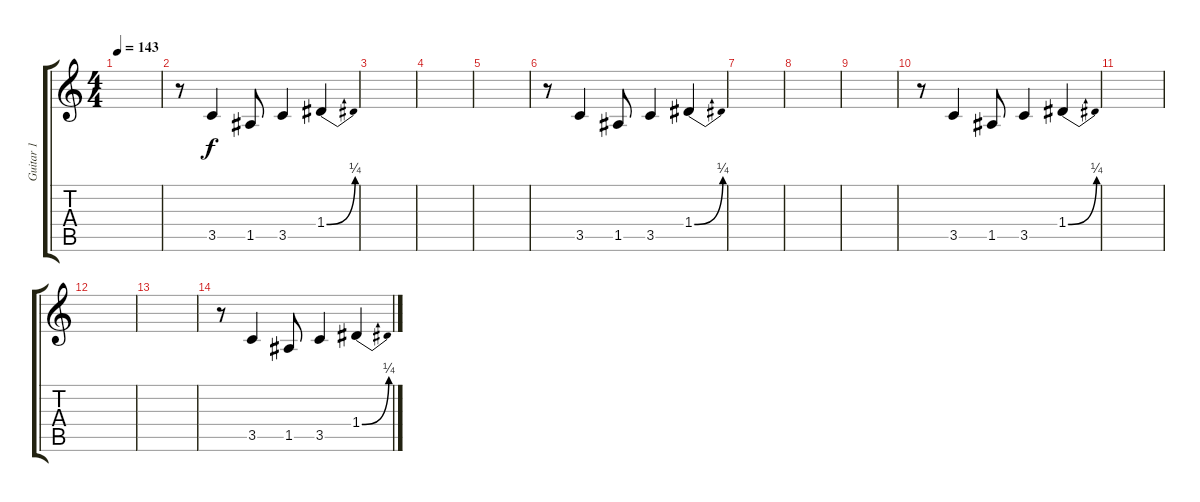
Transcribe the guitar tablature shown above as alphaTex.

\track ("Guitar 1" "Guitar 1") {instrument distortionguitar}
\staff {score tabs}
\tuning (E4 B3 G3 D3 A2 E2) {hide}
\ts (4 4)
\tempo 143
\clef g2
\ks c
|
r.8 3.5.4 1.5.8 3.5.4 1.4{be (bend 0 0 60 1)}.4 |
|
|
|
r.8 3.5.4 1.5.8 3.5.4 1.4{be (bend 0 0 60 1)}.4 |
|
|
|
r.8 3.5.4 1.5.8 3.5.4 1.4{be (bend 0 0 60 1)}.4 |
|
|
|
r.8 3.5.4 1.5.8 3.5.4 1.4{be (bend 0 0 60 1)}.4
